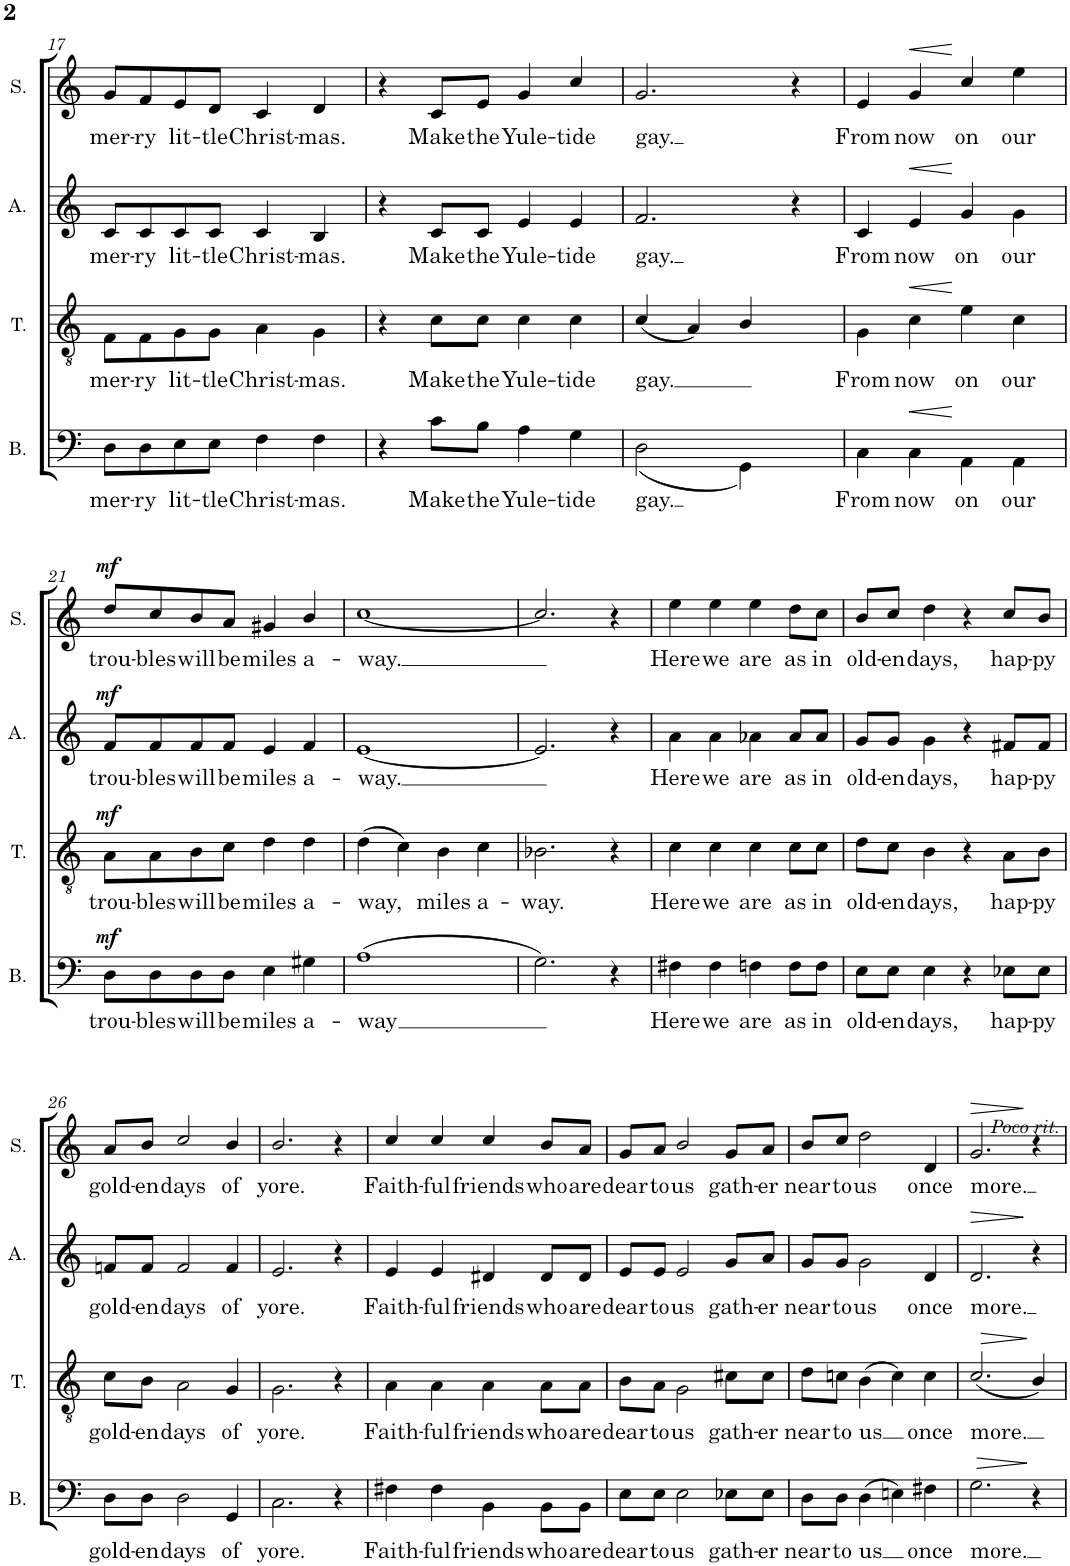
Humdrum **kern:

**kern	**text	**dynam	**kern	**text	**dynam	**kern	**text	**dynam	**kern	**text	**dynam
*part4	*part4	*part4	*part3	*part3	*part3	*part2	*part2	*part2	*part1	*part1	*part1
*staff4	*staff4	*staff4	*staff3	*staff3	*staff3	*staff2	*staff2	*staff2	*staff1	*staff1	*staff1
*I"Bass	*	*	*I"Tenor	*	*	*I"Alto	*	*	*I"Soprano	*	*
*I'B.	*	*	*I'T.	*	*	*I'A.	*	*	*I'S.	*	*
!!LO:PB:g=z
*clefF4	*	*	*clefGv2	*	*	*clefG2	*	*	*clefG2	*	*
*k[]	*	*	*k[]	*	*	*k[]	*	*	*k[]	*	*
*M4/4	*	*	*M4/4	*	*	*M4/4	*	*	*M4/4	*	*
=17	=17	=17	=17	=17	=17	=17	=17	=17	=17	=17	=17
!	!LO:LY:b	!	!	!LO:LY:b	!	!	!LO:LY:b	!	!	!LO:LY:b	!
8D\L	mer-	.	8F\L	mer-	.	8c/L	mer-	.	8g/L	mer-	.
!	!LO:LY:b	!	!	!LO:LY:b	!	!	!LO:LY:b	!	!	!LO:LY:b	!
8D\	-ry	.	8F\	-ry	.	8c/	-ry	.	8f/	-ry	.
!	!LO:LY:b	!	!	!LO:LY:b	!	!	!LO:LY:b	!	!	!LO:LY:b	!
8E\	lit-	.	8G\	lit-	.	8c/	lit-	.	8e/	lit-	.
!	!LO:LY:b	!	!	!LO:LY:b	!	!	!LO:LY:b	!	!	!LO:LY:b	!
8E\J	-tle	.	8G\J	-tle	.	8c/J	-tle	.	8d/J	-tle	.
!	!LO:LY:b	!	!	!LO:LY:b	!	!	!LO:LY:b	!	!	!LO:LY:b	!
4F\	Christ-	.	4A\	Christ-	.	4c/	Christ-	.	4c/	Christ-	.
!	!LO:LY:b	!	!	!LO:LY:b	!	!	!LO:LY:b	!	!	!LO:LY:b	!
4F\	-mas.	.	4G\	-mas.	.	4B/	-mas.	.	4d/	-mas.	.
=18	=18	=18	=18	=18	=18	=18	=18	=18	=18	=18	=18
4r	.	.	4r	.	.	4r	.	.	4r	.	.
!	!LO:LY:b	!	!	!LO:LY:b	!	!	!LO:LY:b	!	!	!LO:LY:b	!
8c\L	Make	.	8c\L	Make	.	8c/L	Make	.	8c/L	Make	.
!	!LO:LY:b	!	!	!LO:LY:b	!	!	!LO:LY:b	!	!	!LO:LY:b	!
8B\J	the	.	8c\J	the	.	8c/J	the	.	8e/J	the	.
!	!LO:LY:b	!	!	!LO:LY:b	!	!	!LO:LY:b	!	!	!LO:LY:b	!
4A\	Yule-	.	4c\	Yule-	.	4e/	Yule-	.	4g/	Yule-	.
!	!LO:LY:b	!	!	!LO:LY:b	!	!	!LO:LY:b	!	!	!LO:LY:b	!
4G\	-tide	.	4c\	-tide	.	4e/	-tide	.	4cc/	-tide	.
=19	=19	=19	=19	=19	=19	=19	=19	=19	=19	=19	=19
*^	*	*	*	*	*	*	*	*	*	*	*
!	!	!LO:LY:b	!	!	!LO:LY:b	!	!	!LO:LY:b	!	!	!LO:LY:b	!
4ryy	(2D\	gay.	.	(4c/	-gay.	.	2.f/	gay.	.	2.g/	gay.	.
4ryy	.	.	.	4A/)	.	.	.	.	.	.	.	.
4ryy	4GG\)	.	.	4B/	.	.	.	.	.	.	.	.
4ryy	4ryy	.	.	4ryy	.	.	4r	.	.	4r	.	.
=20	=20	=20	=20	=20	=20	=20	=20	=20	=20	=20	=20	=20
!	!	!LO:LY:b	!	!	!LO:LY:b	!	!	!LO:LY:b	!	!	!LO:LY:b	!
*v	*v	*	*	*	*	*	*	*	*	*	*	*
4C\	From	.	4G\	From	.	4c/	From	.	4e/	From	.
!	!LO:LY:b	!LO:HP:b	!	!LO:LY:b	!LO:HP:b	!	!LO:LY:b	!LO:HP:b	!	!LO:LY:b	!LO:HP:b
4C\	now	<	4c\	now	<	4e/	now	<	4g/	now	<
!	!LO:LY:b	!	!	!LO:LY:b	!	!	!LO:LY:b	!	!	!LO:LY:b	!
4AA\	on	.	4e\	on	.	4g/	on	.	4cc/	on	.
!	!LO:LY:b	!	!	!LO:LY:b	!	!	!LO:LY:b	!	!	!LO:LY:b	!
4AA\	our	.	4c\	our	.	4g\	our	.	4ee\	our	.
!!LO:LB:g=z
=21	=21	=21	=21	=21	=21	=21	=21	=21	=21	=21	=21
!	!LO:LY:b	!LO:DY:a	!	!LO:LY:b	!LO:DY:a	!	!LO:LY:b	!LO:DY:a	!	!LO:LY:b	!LO:DY:a
8D\L	trou-	mf	8A\L	trou-	mf	8f/L	trou-	mf	8dd/L	trou-	mf
!	!LO:LY:b	!	!	!LO:LY:b	!	!	!LO:LY:b	!	!	!LO:LY:b	!
8D\	-bles	.	8A\	-bles	.	8f/	-bles	.	8cc/	-bles	.
!	!LO:LY:b	!	!	!LO:LY:b	!	!	!LO:LY:b	!	!	!LO:LY:b	!
8D\	will	.	8B\	will	.	8f/	will	.	8b/	will	.
!	!LO:LY:b	!	!	!LO:LY:b	!	!	!LO:LY:b	!	!	!LO:LY:b	!
8D\J	be	.	8c\J	be	.	8f/J	be	.	8a/J	be	.
!	!LO:LY:b	!	!	!LO:LY:b	!	!	!LO:LY:b	!	!	!LO:LY:b	!
4E\	miles	.	4d\	miles	.	4e/	miles	.	4g#X/	miles	.
!	!LO:LY:b	!	!	!LO:LY:b	!	!	!LO:LY:b	!	!	!LO:LY:b	!
4G#X\	a-	.	4d\	a-	.	4f/	a-	.	4b/	a-	.
=22	=22	=22	=22	=22	=22	=22	=22	=22	=22	=22	=22
!	!LO:LY:b	!	!	!LO:LY:b	!	!	!LO:LY:b	!	!	!LO:LY:b	!
(1A	-way	.	(4d\	-way,	.	[1e	way.	.	[1cc	-way.	.
.	.	.	4c\)	.	.	.	.	.	.	.	.
!	!	!	!	!LO:LY:b	!	!	!	!	!	!	!
.	.	.	4B\	miles	.	.	.	.	.	.	.
!	!	!	!	!LO:LY:b	!	!	!	!	!	!	!
.	.	.	4c\	a-	.	.	.	.	.	.	.
=23	=23	=23	=23	=23	=23	=23	=23	=23	=23	=23	=23
!	!	!	!	!LO:LY:b	!	!	!	!	!	!	!
2.G\)	.	.	2.B-X\	-way.	.	2.e/]	.	.	2.cc/]	.	.
4r	.	.	4r	.	.	4r	.	.	4r	.	.
=24	=24	=24	=24	=24	=24	=24	=24	=24	=24	=24	=24
!	!LO:LY:b	!	!	!LO:LY:b	!	!	!LO:LY:b	!	!	!LO:LY:b	!
4F#X\	Here	.	4c\	Here	.	4a\	Here	.	4ee\	Here	.
!	!LO:LY:b	!	!	!LO:LY:b	!	!	!LO:LY:b	!	!	!LO:LY:b	!
4F#\	we	.	4c\	we	.	4a\	we	.	4ee\	we	.
!	!LO:LY:b	!	!	!LO:LY:b	!	!	!LO:LY:b	!	!	!LO:LY:b	!
4Fn\	are	.	4c\	are	.	4a-X\	are	.	4ee\	are	.
!	!LO:LY:b	!	!	!LO:LY:b	!	!	!LO:LY:b	!	!	!LO:LY:b	!
8F\L	as	.	8c\L	as	.	8a-/L	as	.	8dd\L	as	.
!	!LO:LY:b	!	!	!LO:LY:b	!	!	!LO:LY:b	!	!	!LO:LY:b	!
8F\J	in	.	8c\J	in	.	8a-/J	in	.	8cc\J	in	.
=25	=25	=25	=25	=25	=25	=25	=25	=25	=25	=25	=25
!	!LO:LY:b	!	!	!LO:LY:b	!	!	!LO:LY:b	!	!	!LO:LY:b	!
8E\L	old-	.	8d\L	old-	.	8g/L	old-	.	8b/L	old-	.
!	!LO:LY:b	!	!	!LO:LY:b	!	!	!LO:LY:b	!	!	!LO:LY:b	!
8E\J	-en	.	8c\J	-en	.	8g/J	-en	.	8cc/J	-en	.
!	!LO:LY:b	!	!	!LO:LY:b	!	!	!LO:LY:b	!	!	!LO:LY:b	!
4E\	days,	.	4B\	days,	.	4g\	days,	.	4dd\	days,	.
4r	.	.	4r	.	.	4r	.	.	4r	.	.
!	!LO:LY:b	!	!	!LO:LY:b	!	!	!LO:LY:b	!	!	!LO:LY:b	!
8E-X\L	hap-	.	8A\L	hap-	.	8f#X/L	hap-	.	8cc/L	hap-	.
!	!LO:LY:b	!	!	!LO:LY:b	!	!	!LO:LY:b	!	!	!LO:LY:b	!
8E-\J	-py	.	8B\J	-py	.	8f#/J	-py	.	8b/J	-py	.
!!LO:LB:g=z
=26	=26	=26	=26	=26	=26	=26	=26	=26	=26	=26	=26
!	!LO:LY:b	!	!	!LO:LY:b	!	!	!LO:LY:b	!	!	!LO:LY:b	!
8D\L	gold-	.	8c\L	gold-	.	8fn/L	gold-	.	8a/L	gold-	.
!	!LO:LY:b	!	!	!LO:LY:b	!	!	!LO:LY:b	!	!	!LO:LY:b	!
8D\J	-en	.	8B\J	-en	.	8f/J	-en	.	8b/J	-en	.
!	!LO:LY:b	!	!	!LO:LY:b	!	!	!LO:LY:b	!	!	!LO:LY:b	!
2D\	days	.	2A\	days	.	2f/	days	.	2cc/	days	.
!	!LO:LY:b	!	!	!LO:LY:b	!	!	!LO:LY:b	!	!	!LO:LY:b	!
4GG/	of	.	4G/	of	.	4f/	of	.	4b/	of	.
=27	=27	=27	=27	=27	=27	=27	=27	=27	=27	=27	=27
!	!LO:LY:b	!	!	!LO:LY:b	!	!	!LO:LY:b	!	!	!LO:LY:b	!
2.C\	yore.	.	2.G\	yore.	.	2.e/	yore.	.	2.b/	yore.	.
4r	.	.	4r	.	.	4r	.	.	4r	.	.
=28	=28	=28	=28	=28	=28	=28	=28	=28	=28	=28	=28
!	!LO:LY:b	!	!	!LO:LY:b	!	!	!LO:LY:b	!	!	!LO:LY:b	!
4F#X\	Faith-	.	4A\	Faith-	.	4e/	Faith-	.	4cc/	Faith-	.
!	!LO:LY:b	!	!	!LO:LY:b	!	!	!LO:LY:b	!	!	!LO:LY:b	!
4F#\	-ful	.	4A\	-ful	.	4e/	-ful	.	4cc/	-ful	.
!	!LO:LY:b	!	!	!LO:LY:b	!	!	!LO:LY:b	!	!	!LO:LY:b	!
4BB\	friends	.	4A\	friends	.	4d#X/	friends	.	4cc/	friends	.
!	!LO:LY:b	!	!	!LO:LY:b	!	!	!LO:LY:b	!	!	!LO:LY:b	!
8BB\L	who	.	8A\L	who	.	8d#/L	who	.	8b/L	who	.
!	!LO:LY:b	!	!	!LO:LY:b	!	!	!LO:LY:b	!	!	!LO:LY:b	!
8BB\J	are	.	8A\J	are	.	8d#/J	are	.	8a/J	are	.
=29	=29	=29	=29	=29	=29	=29	=29	=29	=29	=29	=29
!	!LO:LY:b	!	!	!LO:LY:b	!	!	!LO:LY:b	!	!	!LO:LY:b	!
8E\L	dear	.	8B\L	dear	.	8e/L	dear	.	8g/L	dear	.
!	!LO:LY:b	!	!	!LO:LY:b	!	!	!LO:LY:b	!	!	!LO:LY:b	!
8E\J	to	.	8A\J	to	.	8e/J	to	.	8a/J	to	.
!	!LO:LY:b	!	!	!LO:LY:b	!	!	!LO:LY:b	!	!	!LO:LY:b	!
2E\	us	.	2G\	us	.	2e/	us	.	2b/	us	.
!	!LO:LY:b	!	!	!LO:LY:b	!	!	!LO:LY:b	!	!	!LO:LY:b	!
8E-X\L	gath-	.	8c#X\L	gath-	.	8g/L	gath-	.	8g/L	gath-	.
!	!LO:LY:b	!	!	!LO:LY:b	!	!	!LO:LY:b	!	!	!LO:LY:b	!
8E-\J	-er	.	8c#\J	-er	.	8a/J	-er	.	8a/J	-er	.
=30	=30	=30	=30	=30	=30	=30	=30	=30	=30	=30	=30
!	!LO:LY:b	!	!	!LO:LY:b	!	!	!LO:LY:b	!	!	!LO:LY:b	!
8D\L	near	.	8d\L	near	.	8g/L	near	.	8b/L	near	.
!	!LO:LY:b	!	!	!LO:LY:b	!	!	!LO:LY:b	!	!	!LO:LY:b	!
8D\J	to	.	8cn\J	to	.	8g/J	to	.	8cc/J	to	.
!	!LO:LY:b	!	!	!LO:LY:b	!	!	!LO:LY:b	!	!	!LO:LY:b	!
(4D\	us	.	(4B\	us	.	2g\	us	.	2dd\	us	.
4En\)	.	.	4c\)	.	.	.	.	.	.	.	.
!	!LO:LY:b	!	!	!LO:LY:b	!	!	!LO:LY:b	!	!	!LO:LY:b	!
4F#X\	once	.	4c\	once	.	4d/	once	.	4d/	once	.
=31	=31	=31	=31	=31	=31	=31	=31	=31	=31	=31	=31
!	!	!	!	!	!	!	!	!	!LO:TX:b:i:t=Poco rit.	!	!
!	!LO:LY:b	!	!	!LO:LY:b	!	!	!LO:LY:b	!	!	!LO:LY:b	!
2.G\	more.	.	(2.c/	more.	.	2.d/	more.	.	2.g/	more.	.
4r	.	[	4B/)	.	[	4r	.	[	4r	.	[
=	=	=	=	=	=	=	=	=	=	=	=
*-	*-	*-	*-	*-	*-	*-	*-	*-	*-	*-	*-
